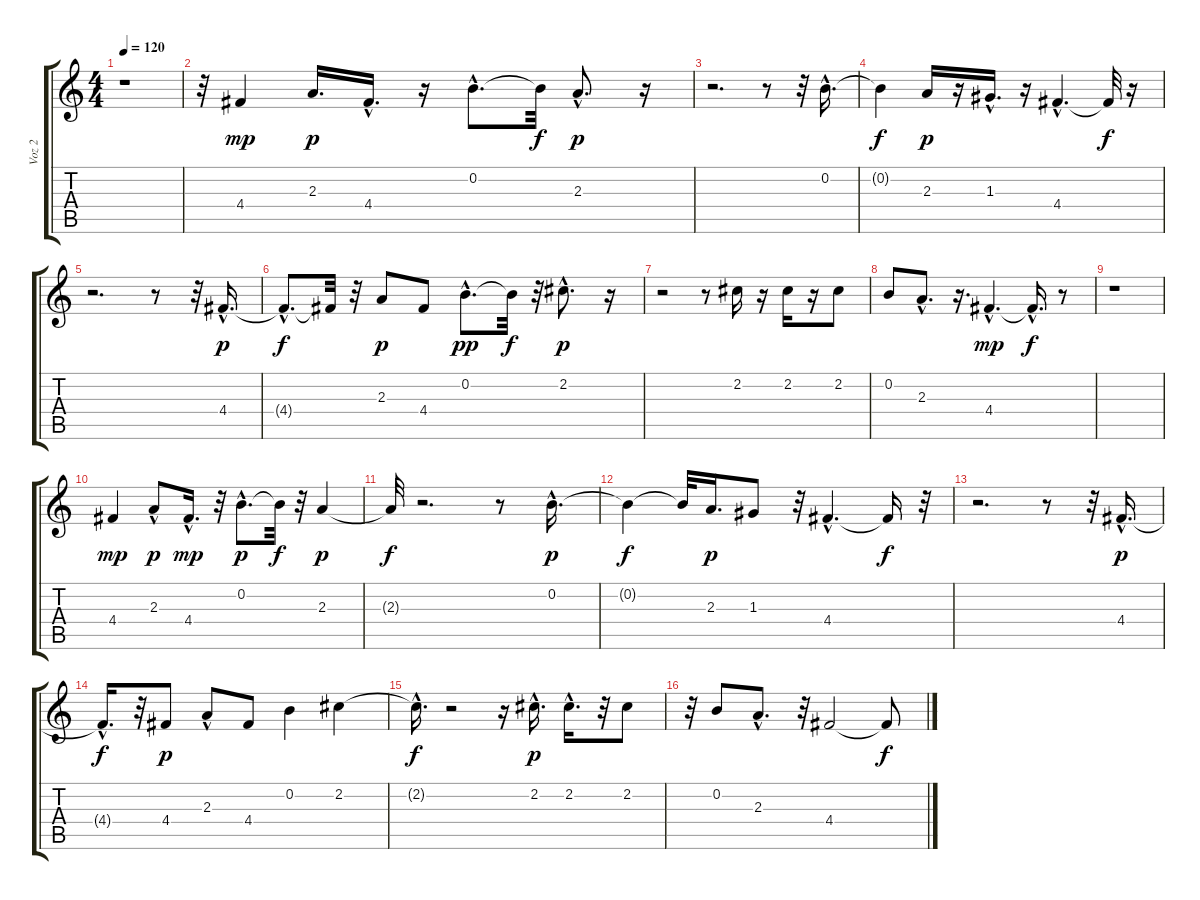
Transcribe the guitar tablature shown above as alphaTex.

\track ("Voz 2" "Voz 2") {instrument acousticguitarnylon}
\staff {score tabs}
\tuning (E4 B3 G3 D3 A2 E2) {hide}
\ts (4 4)
\tempo 120
\clef g2
\ks c
r.1{dy f} |
r.32 4.4.4{dy mp} 2.3.16{d dy p} 4.4{hac}.16{d} r.16 0.2{hac}.8{d} 0.2{t}.32{dy f} 2.3{hac}.8{d dy p} r.16 |
r.2{d} r.8 r.32 0.2{hac}.16{d} |
0.2{t}.4{dy f} 2.3.16{dy p} r.16 1.3{hac}.16{d} r.16 4.4{hac}.4{d} 4.4{t}.32{dy f} r.16 |
r.2{d} r.8 r.32 4.4{hac}.16{d dy p} |
4.4{hac t}.8{d dy f} 4.4{t}.32 r.32 2.3.8{dy p} 4.4.8 0.2{hac}.8{d dy pp} 0.2{t}.32{dy f} r.32 2.2{hac}.8{d dy p} r.16 |
r.2 r.8 2.2.16 r.16 2.2.16 r.16 2.2.8 |
0.2.8 2.3{hac}.8{d} r.16{d} 4.4{hac}.4{d dy mp} 4.4{hac t}.16{d dy f} r.8 |
r.1 |
4.4.4{dy mp} 2.3{hac}.8{dy p} 4.4{hac}.16{d dy mp} r.32 0.2{hac}.8{d dy p} 0.2{t}.32{dy f} r.32 2.3.4{dy p} |
2.3{t}.32{dy f} r.2{d} r.8 0.2{hac}.16{d dy p} |
0.2{t}.4{dy f} 0.2{t}.32 2.3.16{d dy p} 1.3.8 r.32 4.4{hac}.4{d} 4.4{t}.16{dy f} r.32 |
r.2{d} r.8 r.32 4.4{hac}.16{d dy p} |
4.4{hac t}.16{d dy f} r.32 4.4.8{dy p} 2.3{hac}.8 4.4.8 0.2.4 2.2.4 |
2.2{hac t}.16{d dy f} r.2 r.16 2.2{hac}.16{d dy p} 2.2{hac}.16{d} r.32 2.2.8 |
r.32 0.2.8 2.3{hac}.8{d} r.32 4.4.2 4.4{t}.8{dy f}
